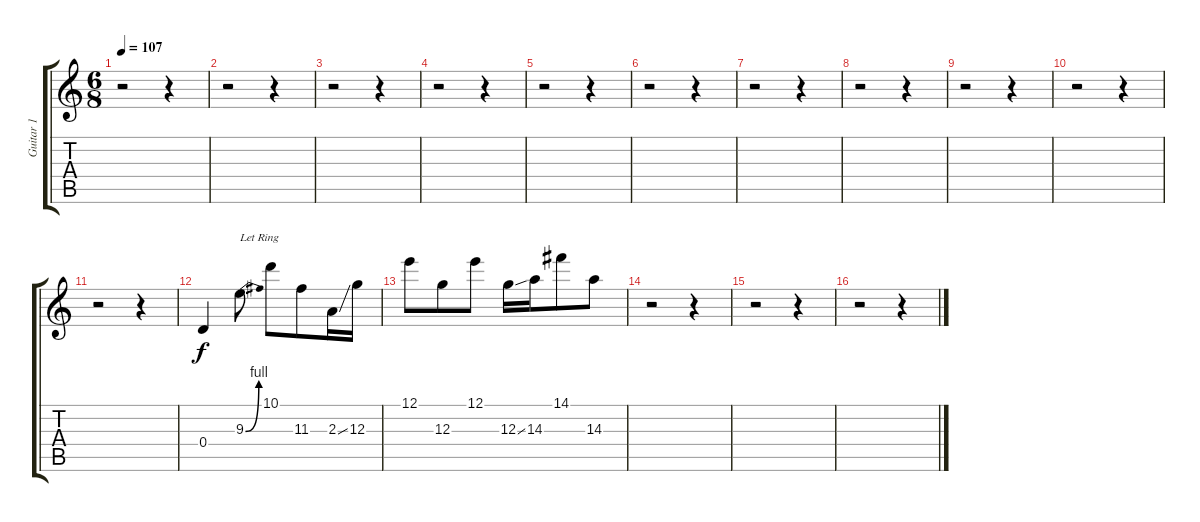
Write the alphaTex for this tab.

\track ("Guitar 1" "Guitar 1") {instrument overdrivenguitar}
\staff {score tabs}
\tuning (E4 B3 G3 D3 A2 E2) {hide}
\ts (6 8)
\tempo 107
\clef g2
\ks c
r.2{dy f} r.4 |
r.2 r.4 |
r.2 r.4 |
r.2 r.4 |
r.2 r.4 |
r.2 r.4 |
r.2 r.4 |
r.2 r.4 |
r.2 r.4 |
r.2 r.4 |
r.2 r.4 |
0.4.4 9.3{be (bend 0 0 60 4)}.8{txt "Let Ring"} 10.1.8 11.3.8 2.3{ss}.16 12.3.16 |
12.1.8 12.3.8 12.1.8 12.3{ss}.16 14.3.16 14.1.8 14.3.8 |
r.2 r.4 |
r.2 r.4 |
r.2 r.4
